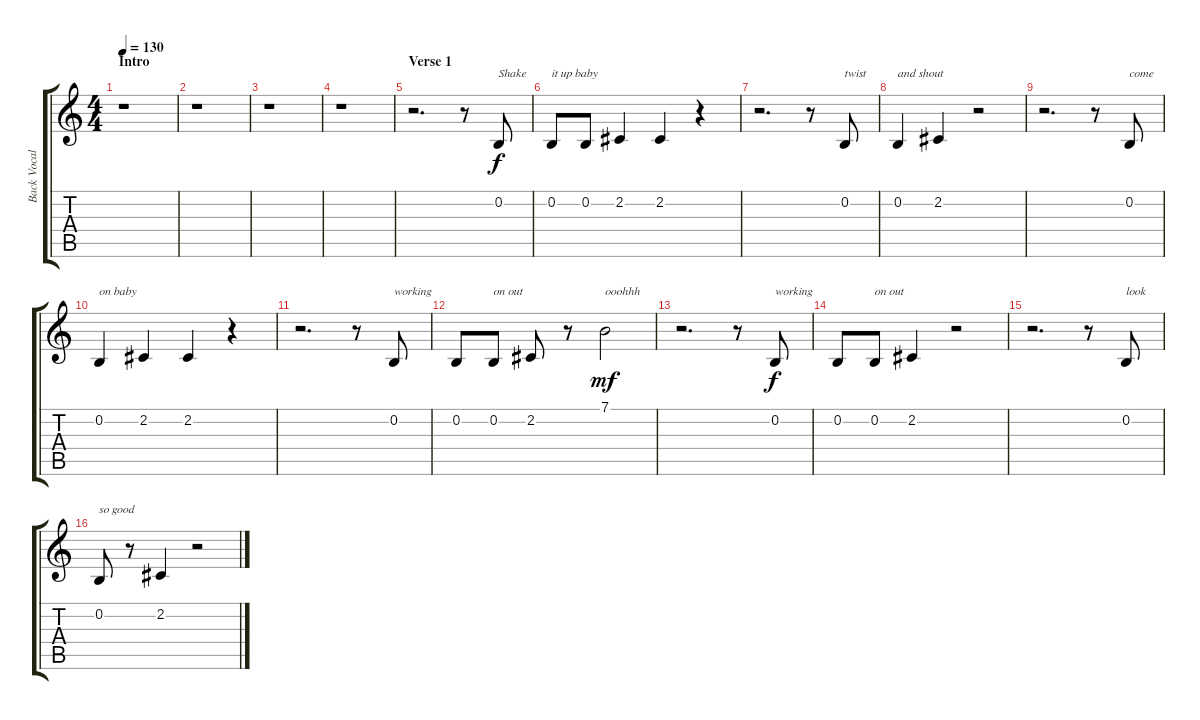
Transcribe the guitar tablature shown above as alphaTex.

\track ("Back Vocal 2" "Back Vocal") {instrument baritonesax}
\staff {score tabs}
\tuning (E4 B3 G3 D3 A2 E2) {hide}
\ts (4 4)
\section ("" "Intro")
\tempo 130
\clef g2
\ks c
r.1{dy f instrument baritonesax} |
r.1 |
r.1 |
r.1 |
\section ("" "Verse 1")
r.2{d} r.8 0.2.8{txt "Shake"} |
0.2.8{txt "it up baby"} 0.2.8 2.2.4 2.2.4 r.4 |
r.2{d} r.8 0.2.8{txt "twist"} |
0.2.4{txt "and shout"} 2.2.4 r.2 |
r.2{d} r.8 0.2.8{txt "come"} |
0.2.4{txt "on baby"} 2.2.4 2.2.4 r.4 |
r.2{d} r.8 0.2.8{txt "working"} |
0.2.8 0.2.8{txt "on out"} 2.2.8 r.8 7.1.2{txt "ooohhh" dy mf} |
r.2{d} r.8 0.2.8{txt "working" dy f} |
0.2.8 0.2.8{txt "on out"} 2.2.4 r.2 |
r.2{d} r.8 0.2.8{txt "look"} |
0.2.8{txt "so good"} r.8 2.2.4 r.2
